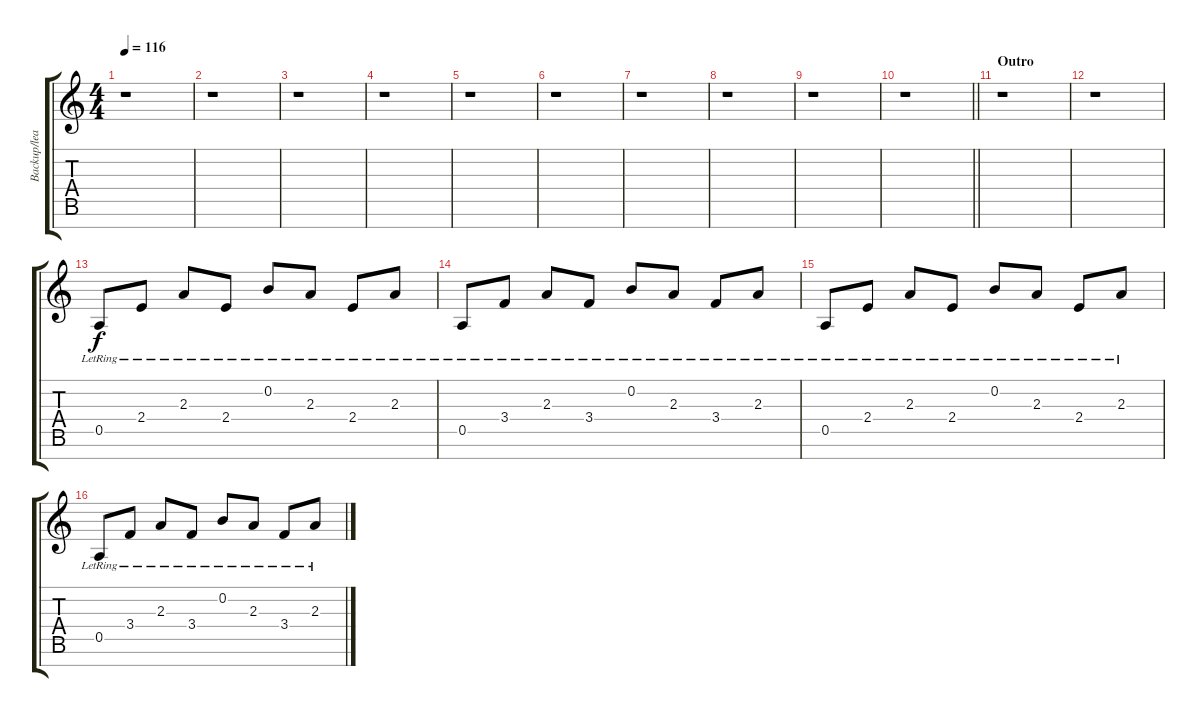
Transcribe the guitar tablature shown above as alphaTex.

\track ("Backup/lead guitar" "Backup/lea") {instrument distortionguitar}
\staff {score tabs}
\tuning (E4 B3 G3 D3 A2 E2 B1) {hide}
\ts (4 4)
\tempo 116
\clef g2
\ks c
r.1{dy f} |
r.1 |
r.1 |
r.1 |
r.1 |
r.1 |
r.1 |
r.1 |
r.1 |
\barLineRight lightlight
r.1 |
\section ("" "Outro")
r.1 |
r.1 |
0.5{lr}.8{volume 12 balance 8 instrument acousticguitarnylon} 2.4{lr}.8 2.3{lr}.8 2.4{lr}.8 0.2{lr}.8 2.3{lr}.8 2.4{lr}.8 2.3{lr}.8 |
0.5{lr}.8 3.4{lr}.8 2.3{lr}.8 3.4{lr}.8 0.2{lr}.8 2.3{lr}.8 3.4{lr}.8 2.3{lr}.8 |
0.5{lr}.8 2.4{lr}.8 2.3{lr}.8 2.4{lr}.8 0.2{lr}.8 2.3{lr}.8 2.4{lr}.8 2.3{lr}.8 |
0.5{lr}.8 3.4{lr}.8 2.3{lr}.8 3.4{lr}.8 0.2{lr}.8 2.3{lr}.8 3.4{lr}.8 2.3{lr}.8
